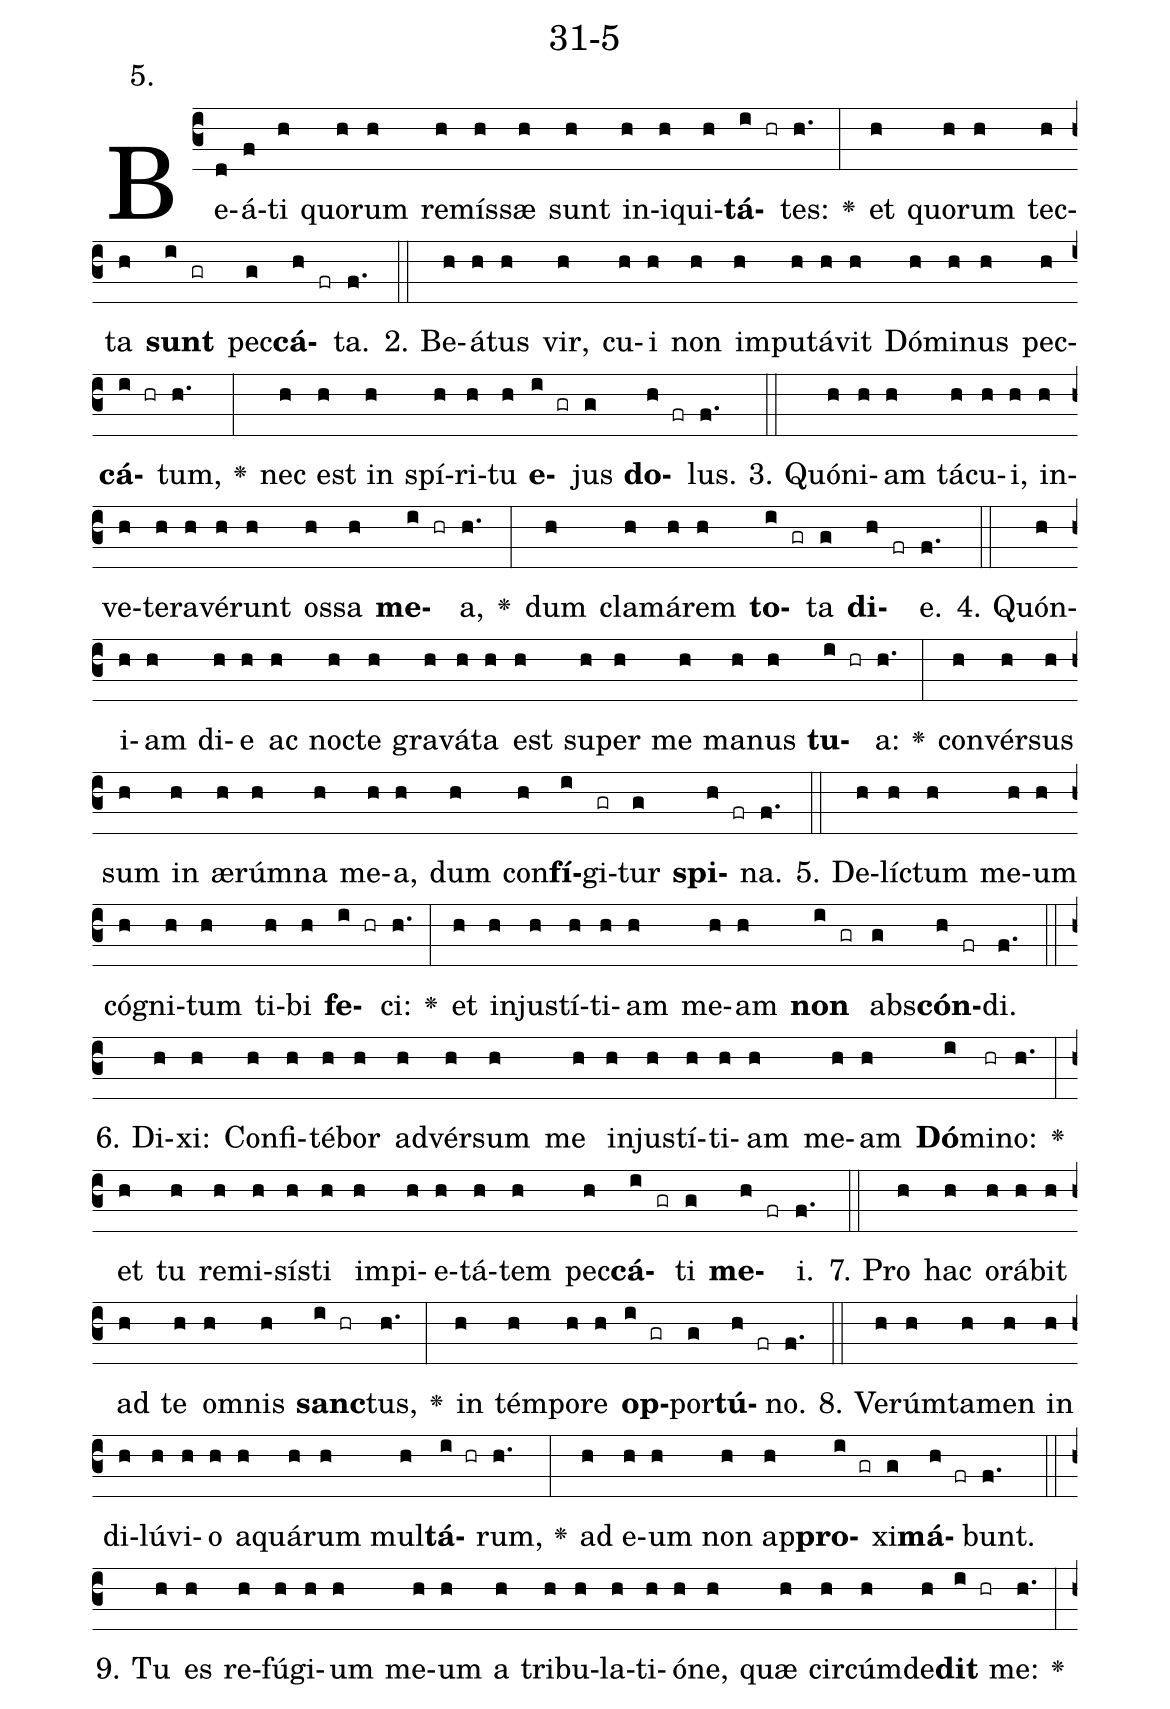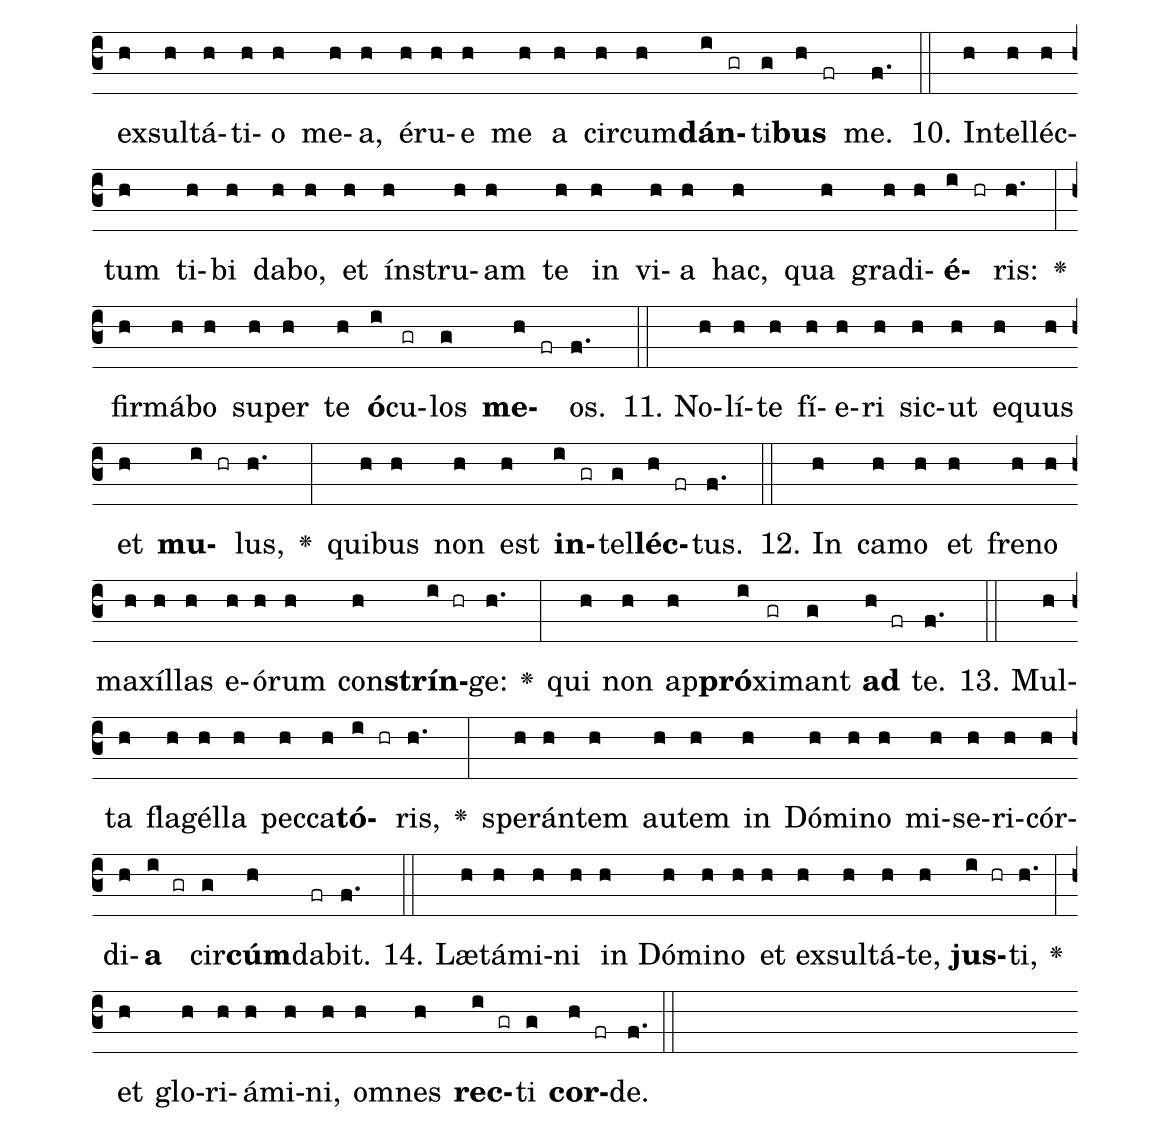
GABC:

name: 31-5;
annotation: 5.;
%%
(c3)Be(d)á(f)ti(h) quo(h)rum(h) re(h)mís(h)sæ(h) sunt(h) in(h)i(h)qui(h)<b>tá</b>(i hr)tes:(h.) <v>\greheightstar</v>(:) et(h) quo(h)rum(h) tec(h)ta(h) <b>sunt</b>(i gr) pec(g)<b>cá</b>(h fr)ta.(f.) (::)
2. Be(h)á(h)tus(h) vir,(h) cu(h)i(h) non(h) im(h)pu(h)tá(h)vit(h) Dó(h)mi(h)nus(h) pec(h)<b>cá</b>(i hr)tum,(h.) <v>\greheightstar</v>(:) nec(h) est(h) in(h) spí(h)ri(h)tu(h) <b>e</b>(i gr)jus(g) <b>do</b>(h fr)lus.(f.) (::)
3. Quón(h)i(h)am(h) tá(h)cu(h)i,(h) in(h)ve(h)te(h)ra(h)vé(h)runt(h) os(h)sa(h) <b>me</b>(i hr)a,(h.) <v>\greheightstar</v>(:) dum(h) cla(h)má(h)rem(h) <b>to</b>(i gr)ta(g) <b>di</b>(h fr)e.(f.) (::)
4. Quón(h)i(h)am(h) di(h)e(h) ac(h) noc(h)te(h) gra(h)vá(h)ta(h) est(h) su(h)per(h) me(h) ma(h)nus(h) <b>tu</b>(i hr)a:(h.) <v>\greheightstar</v>(:) con(h)vér(h)sus(h) sum(h) in(h) æ(h)rúm(h)na(h) me(h)a,(h) dum(h) con(h)<b>fí</b>(i)gi(gr)tur(g) <b>spi</b>(h fr)na.(f.) (::)
5. De(h)líc(h)tum(h) me(h)um(h) có(h)gni(h)tum(h) ti(h)bi(h) <b>fe</b>(i hr)ci:(h.) <v>\greheightstar</v>(:) et(h) in(h)jus(h)tí(h)ti(h)am(h) me(h)am(h) <b>non</b>(i gr) abs(g)<b>cón</b>(h fr)di.(f.) (::)
6. Di(h)xi:(h) Con(h)fi(h)té(h)bor(h) ad(h)vér(h)sum(h) me(h) in(h)jus(h)tí(h)ti(h)am(h) me(h)am(h) <b>Dó</b>(i)mi(hr)no:(h.) <v>\greheightstar</v>(:) et(h) tu(h) re(h)mi(h)sís(h)ti(h) im(h)pi(h)e(h)tá(h)tem(h) pec(h)<b>cá</b>(i gr)ti(g) <b>me</b>(h fr)i.(f.) (::)
7. Pro(h) hac(h) o(h)rá(h)bit(h) ad(h) te(h) om(h)nis(h) <b>sanc</b>(i hr)tus,(h.) <v>\greheightstar</v>(:) in(h) tém(h)po(h)re(h) <b>op</b>(i gr)por(g)<b>tú</b>(h fr)no.(f.) (::)
8. Ve(h)rúm(h)ta(h)men(h) in(h) di(h)lú(h)vi(h)o(h) a(h)quá(h)rum(h) mul(h)<b>tá</b>(i hr)rum,(h.) <v>\greheightstar</v>(:) ad(h) e(h)um(h) non(h) ap(h)<b>pro</b>(i gr)xi(g)<b>má</b>(h fr)bunt.(f.) (::)
9. Tu(h) es(h) re(h)fú(h)gi(h)um(h) me(h)um(h) a(h) tri(h)bu(h)la(h)ti(h)ó(h)ne,(h) quæ(h) cir(h)cúm(h)de(h)<b>dit</b>(i hr) me:(h.) <v>\greheightstar</v>(:) ex(h)sul(h)tá(h)ti(h)o(h) me(h)a,(h) é(h)ru(h)e(h) me(h) a(h) cir(h)cum(h)<b>dán</b>(i gr)ti(g)<b>bus</b>(h fr) me.(f.) (::)
10. In(h)tel(h)léc(h)tum(h) ti(h)bi(h) da(h)bo,(h) et(h) ín(h)stru(h)am(h) te(h) in(h) vi(h)a(h) hac,(h) qua(h) gra(h)di(h)<b>é</b>(i hr)ris:(h.) <v>\greheightstar</v>(:) fir(h)má(h)bo(h) su(h)per(h) te(h) <b>ó</b>(i)cu(gr)los(g) <b>me</b>(h fr)os.(f.) (::)
11. No(h)lí(h)te(h) fí(h)e(h)ri(h) sic(h)ut(h) e(h)quus(h) et(h) <b>mu</b>(i hr)lus,(h.) <v>\greheightstar</v>(:) qui(h)bus(h) non(h) est(h) <b>in</b>(i gr)tel(g)<b>léc</b>(h fr)tus.(f.) (::)
12. In(h) ca(h)mo(h) et(h) fre(h)no(h) ma(h)xíl(h)las(h) e(h)ó(h)rum(h) con(h)<b>strín</b>(i hr)ge:(h.) <v>\greheightstar</v>(:) qui(h) non(h) ap(h)<b>pró</b>(i)xi(gr)mant(g) <b>ad</b>(h fr) te.(f.) (::)
13. Mul(h)ta(h) fla(h)gél(h)la(h) pec(h)ca(h)<b>tó</b>(i hr)ris,(h.) <v>\greheightstar</v>(:) spe(h)rán(h)tem(h) au(h)tem(h) in(h) Dó(h)mi(h)no(h) mi(h)se(h)ri(h)cór(h)di(h)<b>a</b>(i gr) cir(g)<b>cúm</b>(h)da(fr)bit.(f.) (::)
14. Læ(h)tá(h)mi(h)ni(h) in(h) Dó(h)mi(h)no(h) et(h) ex(h)sul(h)tá(h)te,(h) <b>jus</b>(i hr)ti,(h.) <v>\greheightstar</v>(:) et(h) glo(h)ri(h)á(h)mi(h)ni,(h) om(h)nes(h) <b>rec</b>(i gr)ti(g) <b>cor</b>(h fr)de.(f.) (::)
